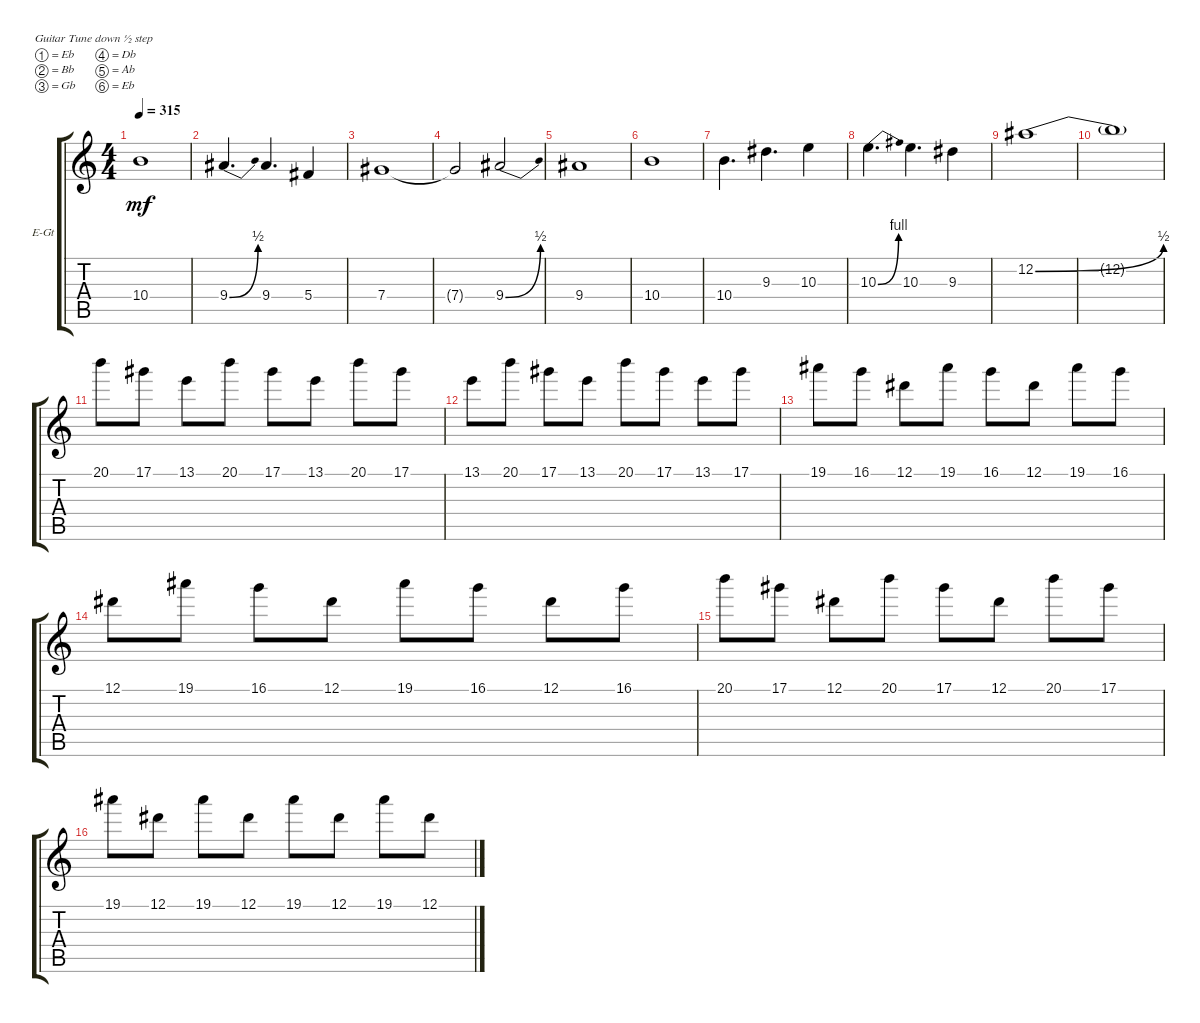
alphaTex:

\bracketExtendMode groupsimilarinstruments
\firstSystemTrackNameOrientation horizontal
\otherSystemsTrackNameOrientation horizontal
\track ("solo" "E-Gt") {instrument distortionguitar}
\staff {score tabs}
\tuning (Eb4 Bb3 Gb3 Db3 Ab2 Eb2)
\ts (4 4)
\tempo 315
\clef g2
\ks c
10.4.1{dy mf} |
9.4{be (bend 0 0 15.6 2)}.4{d} 9.4.4{d} 5.4.4 |
7.4.1 |
7.4{t}.2 9.4{be (bend 0 0 16.8 2)}.2 |
9.4.1 |
10.4.1 |
10.4.4{d} 9.3.4{d} 10.3.4 |
10.3{be (bend 0 0 15 4)}.4{d} 10.3.4{d} 9.3.4 |
12.2{be (bend 0 0 16.2 2)}.1 |
12.2{t}.1 |
20.1.8 17.1.8 13.1.8 20.1.8 17.1.8 13.1.8 20.1.8 17.1.8 |
13.1.8 20.1.8 17.1.8 13.1.8 20.1.8 17.1.8 13.1.8 17.1.8 |
19.1.8 16.1.8 12.1.8 19.1.8 16.1.8 12.1.8 19.1.8 16.1.8 |
12.1.8 19.1.8 16.1.8 12.1.8 19.1.8 16.1.8 12.1.8 16.1.8 |
20.1.8 17.1.8 12.1.8 20.1.8 17.1.8 12.1.8 20.1.8 17.1.8 |
19.1.8 12.1.8 19.1.8 12.1.8 19.1.8 12.1.8 19.1.8 12.1.8
